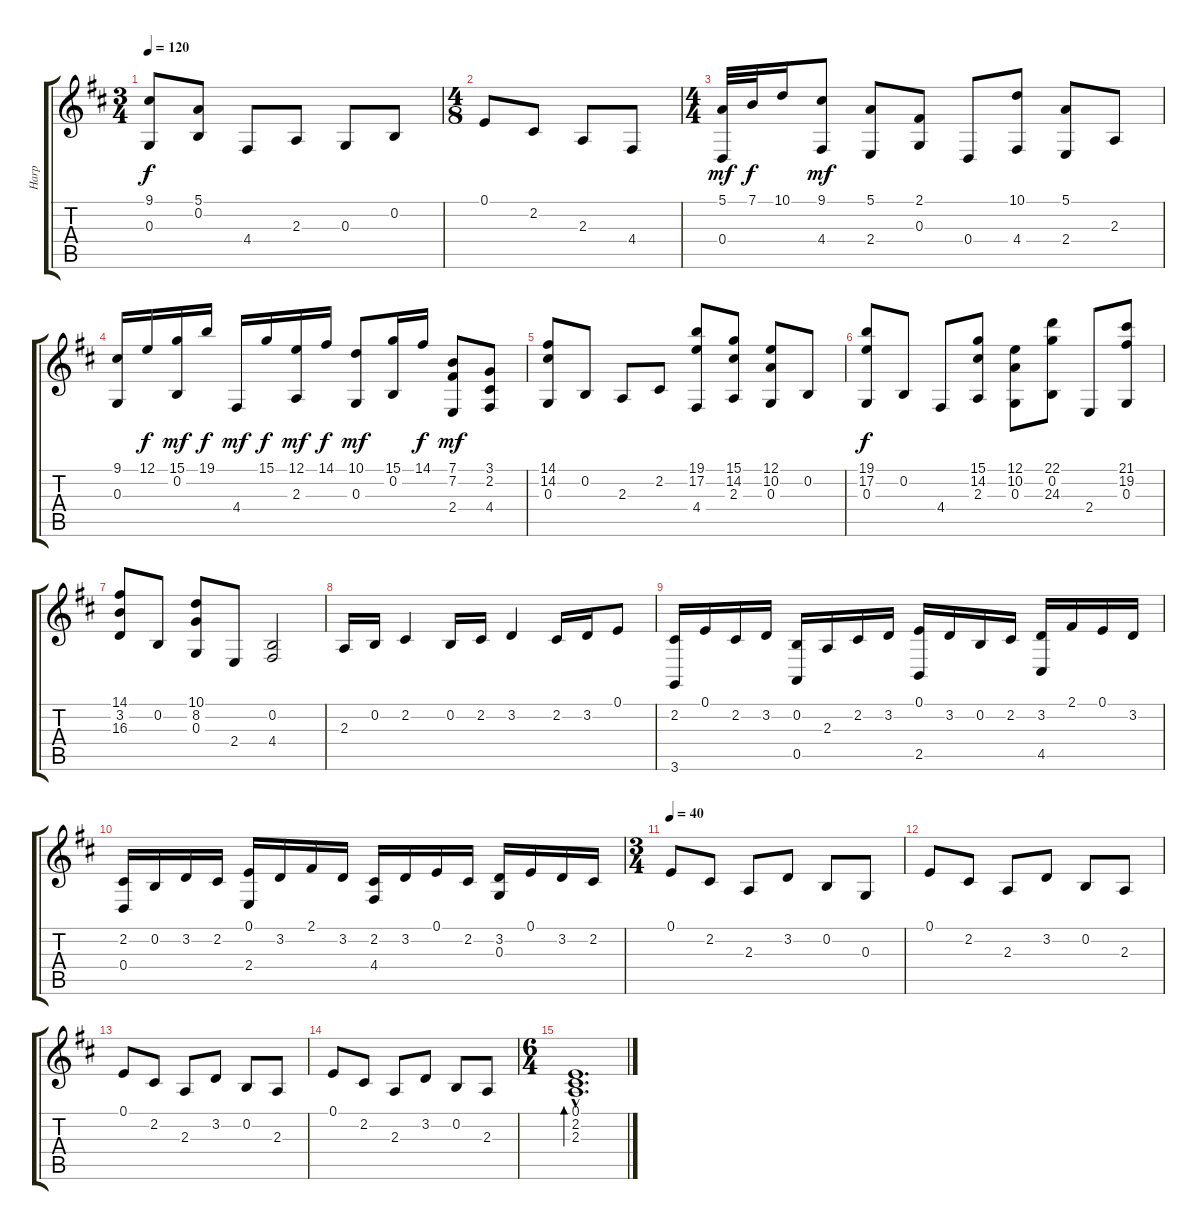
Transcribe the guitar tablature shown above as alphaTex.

\track ("Harp" "Harp") {instrument orchestralharp}
\staff {score tabs}
\tuning (E4 B3 G3 D3 A2 E2) {hide}
\ts (3 4)
\tempo 120
\clef g2
\ks bminor
(9.1 0.3).8{dy f} (5.1 0.2).8 4.4.8 2.3.8 0.3.8 0.2.8 |
\ts (4 8)
0.1.8 2.2.8 2.3.8 4.4.8 |
\ts (4 4)
(5.1 0.4).32{dy mf} 7.1.32{dy f} 10.1.16 (9.1 4.4).8{dy mf} (5.1 2.4).8 (2.1 0.3).8 0.4.8 (10.1 4.4).8 (5.1 2.4).8 2.3.8 |
(9.1 0.3).16 12.1.16{dy f} (15.1 0.2).16{dy mf} 19.1.16{dy f} 4.4.16{dy mf} 15.1.16{dy f} (12.1 2.3).16{dy mf} 14.1.16{dy f} (10.1 0.3).8{dy mf} (15.1 0.2).16 14.1.16{dy f} (7.1 7.2 2.4).8{dy mf} (3.1 2.2 4.4).8 |
(14.1 14.2 0.3).8 0.2.8 2.3.8 2.2.8 (19.1 17.2 4.4).8 (15.1 14.2 2.3).8 (12.1 10.2 0.3).8 0.2.8 |
(19.1 17.2 0.3).8{dy f} 0.2.8 4.4.8 (15.1 14.2 2.3).8 (12.1 10.2 0.3).8 (22.1 0.2 24.3).8 2.4.8 (21.1 19.2 0.3).8 |
(14.1 3.2 16.3).8 0.2.8 (10.1 8.2 0.3).8 2.4.8 (0.2 4.4).2 |
2.3.16 0.2.16 2.2.4 0.2.16 2.2.16 3.2.4 2.2.16 3.2.16 0.1.8 |
(2.2 3.6).16 0.1.16 2.2.16 3.2.16 (0.2 0.5).16 2.3.16 2.2.16 3.2.16 (0.1 2.5).16 3.2.16 0.2.16 2.2.16 (3.2 4.5).16 2.1.16 0.1.16 3.2.16 |
(2.2 0.4).16 0.2.16 3.2.16 2.2.16 (0.1 2.4).16 3.2.16 2.1.16 3.2.16 (2.2 4.4).16 3.2.16 0.1.16 2.2.16 (3.2 0.3).16 0.1.16 3.2.16 2.2.16 |
\ts (3 4)
\tempo 40
0.1.8 2.2.8 2.3.8 3.2.8 0.2.8 0.3.8 |
0.1.8 2.2.8 2.3.8 3.2.8 0.2.8 2.3.8 |
0.1.8 2.2.8 2.3.8 3.2.8 0.2.8 2.3.8 |
0.1.8 2.2.8 2.3.8 3.2.8 0.2.8 2.3.8 |
\ts (6 4)
(0.1{hac} 2.2{hac} 2.3{hac}).1{d bd 120}
